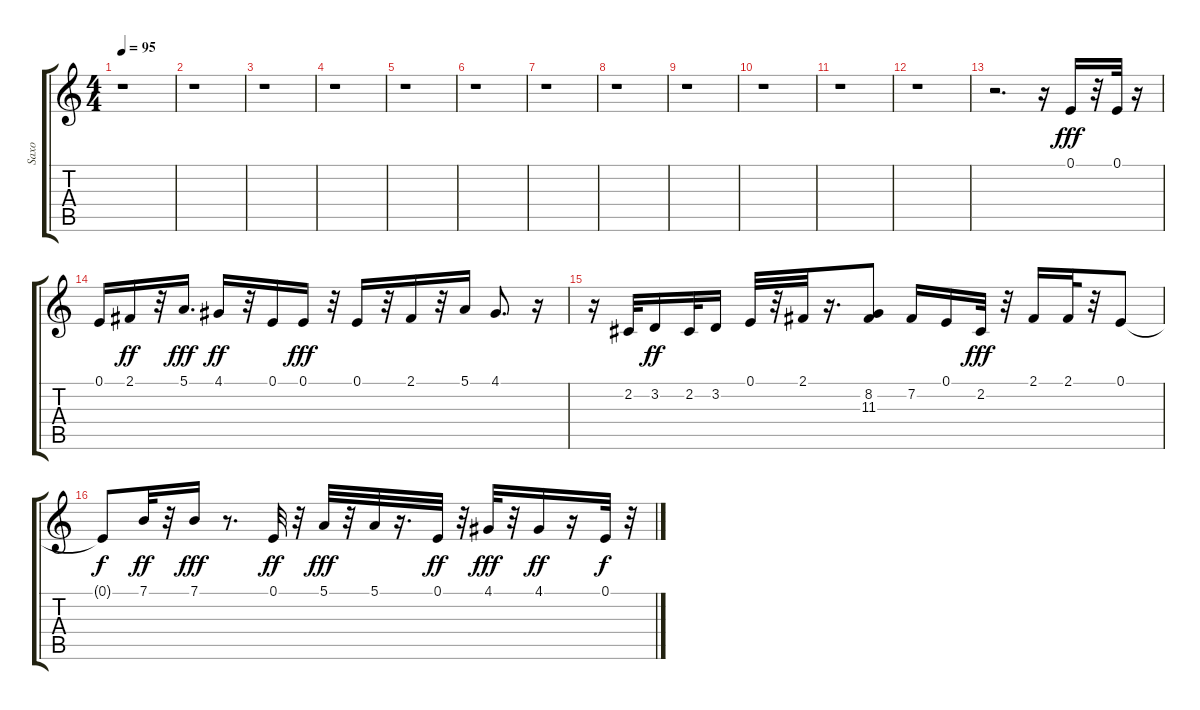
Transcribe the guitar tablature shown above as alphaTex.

\track ("Saxo" "Saxo") {instrument tenorsax}
\staff {score tabs}
\tuning (E4 B3 G3 D3 A2 E2) {hide}
\ts (4 4)
\tempo 95
\clef g2
\ks c
r.1{dy f} |
r.1 |
r.1 |
r.1 |
r.1 |
r.1 |
r.1 |
r.1 |
r.1 |
r.1 |
r.1 |
r.1 |
r.2{d} r.16 0.1.16{dy fff} r.32 0.1.32 r.16 |
0.1.16 2.1.16{dy ff} r.32 5.1.16{d dy fff} 4.1.16{dy ff} r.32 0.1.16 0.1.16{dy fff} r.32 0.1.16 r.32 2.1.16 r.32 5.1.16 4.1.8{d} r.16 |
r.16 2.2.32 3.2.16{dy ff} 2.2.32 3.2.16 0.1.32 r.32 2.1.32 r.16{d} (8.2 11.3).8 7.2.16 0.1.16 2.2.32{dy fff} r.32 2.1.16 2.1.32 r.32 0.1.8 |
0.1{t}.8{dy f} 7.1.32{dy ff} r.32 7.1.16{dy fff} r.8{d} 0.1.32{dy ff} r.32 5.1.32{dy fff} r.32 5.1.32 r.16{d} 0.1.32{dy ff} r.32 4.1.32{dy fff} r.32 4.1.16{dy ff} r.16 0.1.32{dy f} r.32
